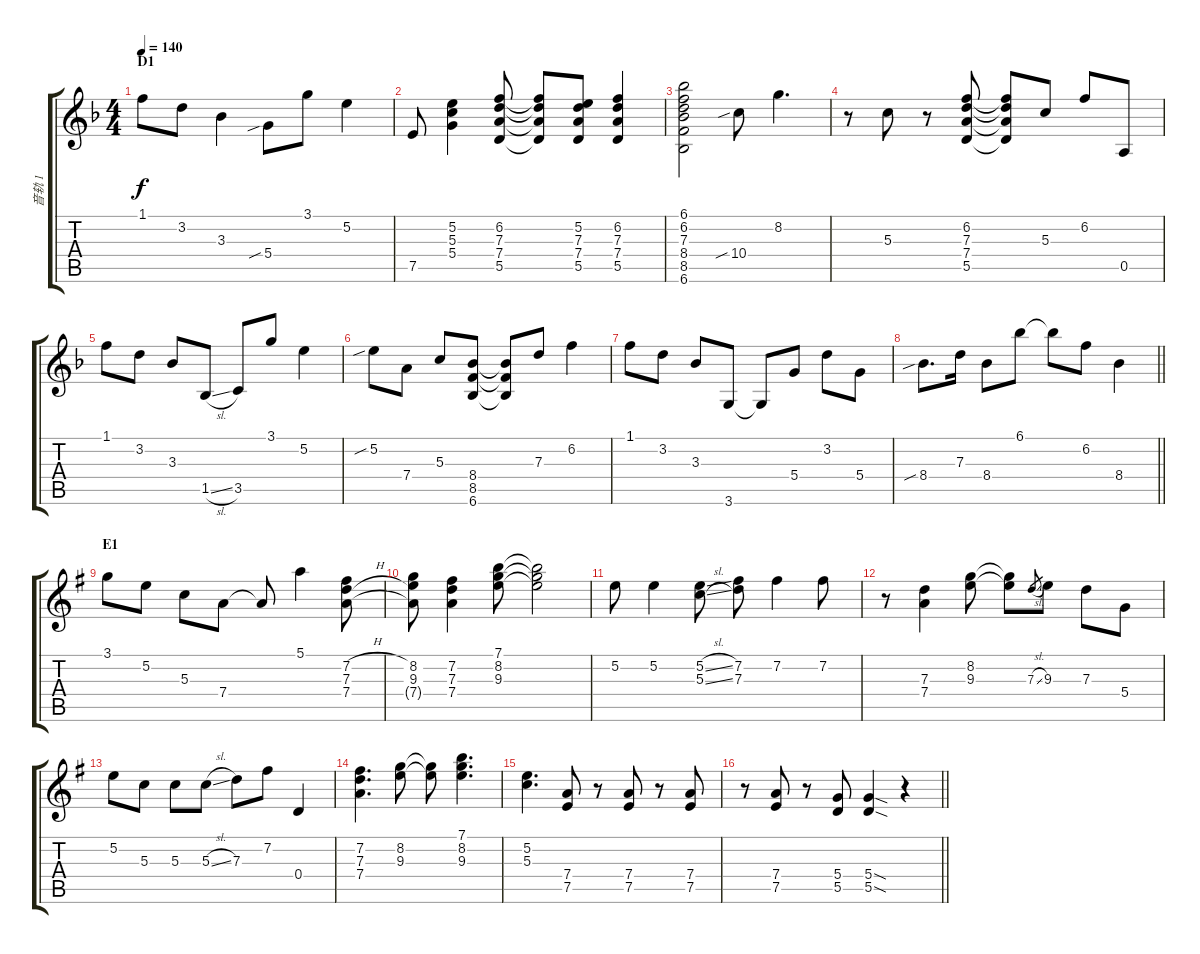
\track ("音轨 1" "音轨 1") {instrument overdrivenguitar}
\staff {score tabs}
\tuning (E4 B3 G3 D3 A2 E2) {hide}
\ts (4 4)
\section ("" "D1")
\tempo 140
\clef g2
\ks f
1.1.8{dy f} 3.2.8 3.3.4 5.4{sib}.8 3.1.8 5.2.4 |
7.5.8 (5.2 5.3 5.4).4 (6.2 7.3 7.4 5.5).8 (6.2{t} 7.3{t} 7.4{t} 5.5{t}).8 (5.2 7.3 7.4 5.5).8 (6.2 7.3 7.4 5.5).4 |
(6.1 6.2 7.3 8.4 8.5 6.6).2 10.4{sib}.8 8.2.4{d} |
r.8 5.3.8 r.8 (6.2 7.3 7.4 5.5).8 (6.2{t} 7.3{t} 7.4{t} 5.5{t}).8 5.3.8 6.2.8 0.5.8 |
1.1.8 3.2.8 3.3.8 1.5{sl}.8 3.5.8 3.1.8 5.2.4 |
5.2{sib}.8 7.4.8 5.3.8 (8.4 8.5 6.6).8 (8.4{t} 8.5{t} 6.6{t}).8 7.3.8 6.2.4 |
1.1.8 3.2.8 3.3.8 3.6.8 3.6{t}.8 5.4.8 3.2.8 5.4.8 |
\barLineRight lightlight
8.4{sib}.8{d} 7.3.16 8.4.8 6.1.8 6.1{t}.8 6.2.8 8.4.4 |
\section ("" "E1")
\ks g
3.1.8 5.2.8 5.3.8 7.4.8 7.4{t}.8 5.1.4 (7.2{h} 7.3{h} 7.4).8 |
(8.2 9.3 7.4{t}).8 (7.2 7.3 7.4).4 (7.1 8.2 9.3).8 (7.1{t} 8.2{t} 9.3{t}).2 |
5.2.8 5.2.4 (5.2{sl} 5.3{sl}).8 (7.2 7.3).8 7.2.4 7.2.8 |
r.8 (7.3 7.4).4 (8.2 9.3).8 (8.2{t} 9.3{t}).8 7.3{sl}.8{gr} 9.3.8 7.3.8 5.4.8 |
5.2.8 5.3.8 5.3.8 5.3{sl}.8 7.3.8 7.2.8 0.4.4 |
(7.2 7.3 7.4).4{d} (8.2 9.3).8 (8.2{t} 9.3{t}).8 (7.1 8.2 9.3).4{d} |
(5.2 5.3).4{d} (7.4 7.5).8 r.8 (7.4 7.5).8 r.8 (7.4 7.5).8 |
\barLineRight lightlight
r.8 (7.4 7.5).8 r.8 (5.4 5.5).8 (5.4{sod} 5.5{sod}).4 r.4
